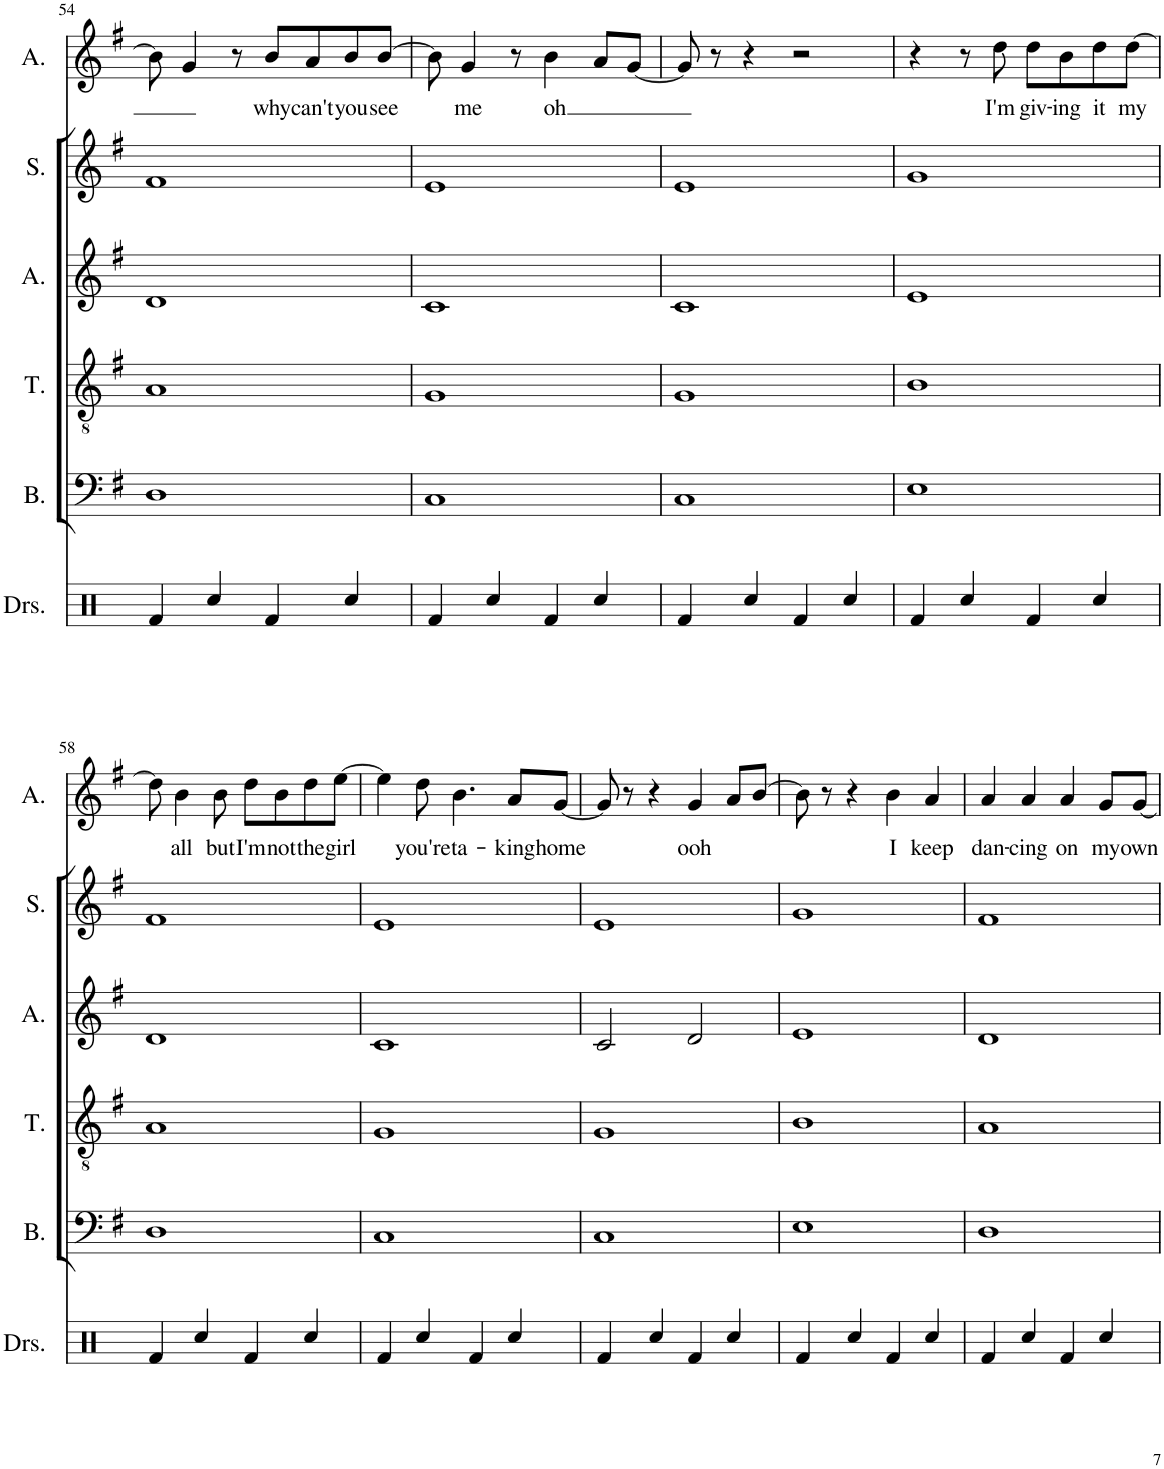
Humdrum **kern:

**kern	**kern	**kern	**kern	**kern	**kern	**text
*part6	*part5	*part4	*part3	*part2	*part1	*part1
*staff6	*staff5	*staff4	*staff3	*staff2	*staff1	*staff1
*I"Drumset	*I"Bass	*I"Tenor	*I"Alto	*I"Soprano	*I"Alto	*
*I'Drs.	*I'B.	*I'T.	*I'A.	*I'S.	*I'A.	*
!!LO:PB:g=z
*clefX	*clefF4	*clefGv2	*clefG2	*clefG2	*clefG2	*
*k[]	*k[f#]	*k[f#]	*k[f#]	*k[f#]	*k[f#]	*
*M4/4	*M4/4	*M4/4	*M4/4	*M4/4	*M4/4	*
=54	=54	=54	=54	=54	=54	=54
4Rf/	1D	1A	1d	1f#	8b\]	.
.	.	.	.	.	4g/	.
4Rcc/	.	.	.	.	.	.
.	.	.	.	.	8r	.
!	!	!	!	!	!	!LO:LY:b
4Rf/	.	.	.	.	8b/L	why
!	!	!	!	!	!	!LO:LY:b
.	.	.	.	.	8a/	can't
!	!	!	!	!	!	!LO:LY:b
4Rcc/	.	.	.	.	8b/	you
!	!	!	!	!	!	!LO:LY:b
.	.	.	.	.	[8b/J	see
=55	=55	=55	=55	=55	=55	=55
4Rf/	1C	1G	1c	1e	8b\]	.
!	!	!	!	!	!	!LO:LY:b
.	.	.	.	.	4g/	me
4Rcc/	.	.	.	.	.	.
.	.	.	.	.	8r	.
!	!	!	!	!	!	!LO:LY:b
4Rf/	.	.	.	.	4b\	oh
4Rcc/	.	.	.	.	8a/L	.
.	.	.	.	.	[8g/J	.
=56	=56	=56	=56	=56	=56	=56
4Rf/	1C	1G	1c	1e	8g/]	.
.	.	.	.	.	8r	.
4Rcc/	.	.	.	.	4r	.
4Rf/	.	.	.	.	2r	.
4Rcc/	.	.	.	.	.	.
=57	=57	=57	=57	=57	=57	=57
4Rf/	1E	1B	1e	1g	4r	.
4Rcc/	.	.	.	.	8r	.
!	!	!	!	!	!	!LO:LY:b
.	.	.	.	.	8dd\	I'm
!	!	!	!	!	!	!LO:LY:b
4Rf/	.	.	.	.	8dd\L	giv-
!	!	!	!	!	!	!LO:LY:b
.	.	.	.	.	8b\	-ing
!	!	!	!	!	!	!LO:LY:b
4Rcc/	.	.	.	.	8dd\	it
!	!	!	!	!	!	!LO:LY:b
.	.	.	.	.	[8dd\J	my
!!LO:LB:g=z
=58	=58	=58	=58	=58	=58	=58
4Rf/	1D	1A	1d	1f#	8dd\]	.
!	!	!	!	!	!	!LO:LY:b
.	.	.	.	.	4b\	all
4Rcc/	.	.	.	.	.	.
!	!	!	!	!	!	!LO:LY:b
.	.	.	.	.	8b\	but
!	!	!	!	!	!	!LO:LY:b
4Rf/	.	.	.	.	8dd\L	I'm
!	!	!	!	!	!	!LO:LY:b
.	.	.	.	.	8b\	not
!	!	!	!	!	!	!LO:LY:b
4Rcc/	.	.	.	.	8dd\	the
!	!	!	!	!	!	!LO:LY:b
.	.	.	.	.	[8ee\J	girl
=59	=59	=59	=59	=59	=59	=59
4Rf/	1C	1G	1c	1e	4ee\]	.
!	!	!	!	!	!	!LO:LY:b
4Rcc/	.	.	.	.	8dd\	you're
!	!	!	!	!	!	!LO:LY:b
.	.	.	.	.	4.b\	ta-
4Rf/	.	.	.	.	.	.
!	!	!	!	!	!	!LO:LY:b
4Rcc/	.	.	.	.	8a/L	-king
!	!	!	!	!	!	!LO:LY:b
.	.	.	.	.	[8g/J	home
=60	=60	=60	=60	=60	=60	=60
4Rf/	1C	1G	2c/	1e	8g/]	.
.	.	.	.	.	8r	.
4Rcc/	.	.	.	.	4r	.
!	!	!	!	!	!	!LO:LY:b
4Rf/	.	.	2d/	.	4g/	ooh
4Rcc/	.	.	.	.	8a/L	.
.	.	.	.	.	[8b/J	.
=61	=61	=61	=61	=61	=61	=61
4Rf/	1E	1B	1e	1g	8b\]	.
.	.	.	.	.	8r	.
4Rcc/	.	.	.	.	4r	.
!	!	!	!	!	!	!LO:LY:b
4Rf/	.	.	.	.	4b\	I
!	!	!	!	!	!	!LO:LY:b
4Rcc/	.	.	.	.	4a/	keep
=62	=62	=62	=62	=62	=62	=62
!	!	!	!	!	!	!LO:LY:b
4Rf/	1D	1A	1d	1f#	4a/	dan-
!	!	!	!	!	!	!LO:LY:b
4Rcc/	.	.	.	.	4a/	-cing
!	!	!	!	!	!	!LO:LY:b
4Rf/	.	.	.	.	4a/	on
!	!	!	!	!	!	!LO:LY:b
4Rcc/	.	.	.	.	8g/L	my
!	!	!	!	!	!	!LO:LY:b
.	.	.	.	.	[8g/J	own
=	=	=	=	=	=	=
*-	*-	*-	*-	*-	*-	*-
